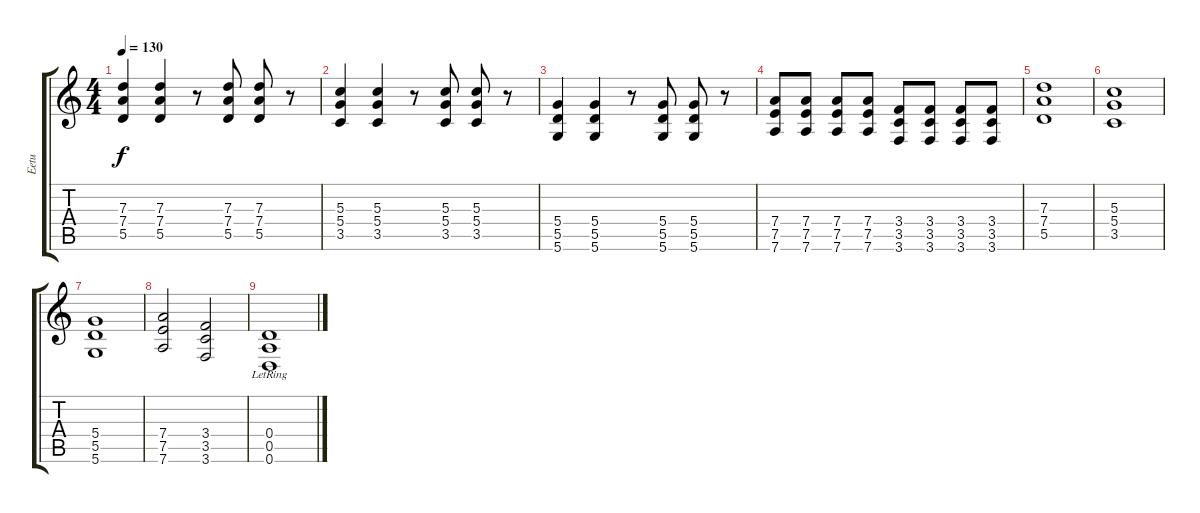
\track ("Eetu" "Eetu") {instrument overdrivenguitar}
\staff {score tabs}
\tuning (E4 B3 G3 D3 A2 D2) {hide}
\ts (4 4)
\tempo 130
\clef g2
\ks c
(7.3 7.4 5.5).4{dy f} (7.3 7.4 5.5).4 r.8 (7.3 7.4 5.5).8 (7.3 7.4 5.5).8 r.8 |
(5.3 5.4 3.5).4 (5.3 5.4 3.5).4 r.8 (5.3 5.4 3.5).8 (5.3 5.4 3.5).8 r.8 |
(5.4 5.5 5.6).4 (5.4 5.5 5.6).4 r.8 (5.4 5.5 5.6).8 (5.4 5.5 5.6).8 r.8 |
(7.4 7.5 7.6).8 (7.4 7.5 7.6).8 (7.4 7.5 7.6).8 (7.4 7.5 7.6).8 (3.4 3.5 3.6).8 (3.4 3.5 3.6).8 (3.4 3.5 3.6).8 (3.4 3.5 3.6).8 |
(7.3 7.4 5.5).1 |
(5.3 5.4 3.5).1 |
(5.4 5.5 5.6).1 |
(7.4 7.5 7.6).2 (3.4 3.5 3.6).2 |
(0.4 0.5{lr} 0.6).1
